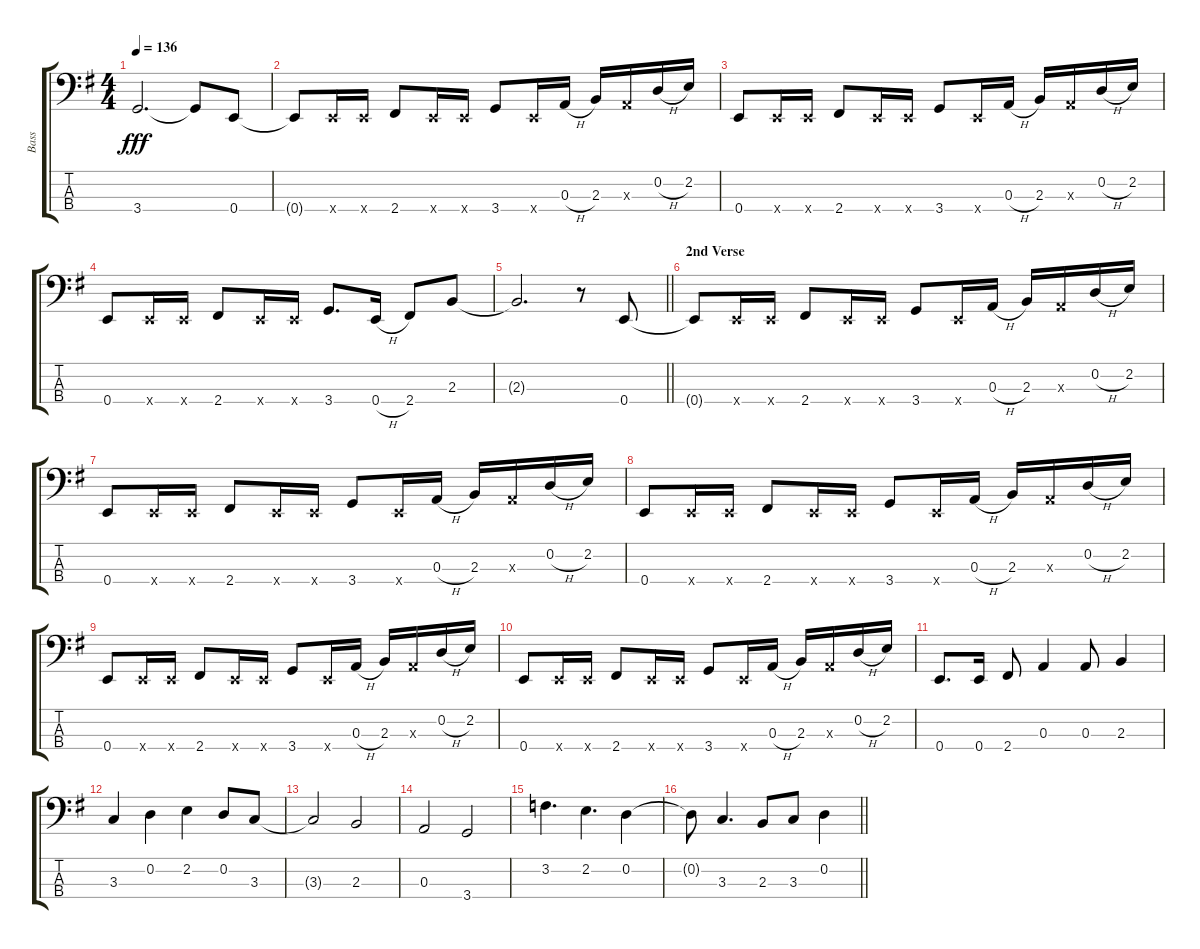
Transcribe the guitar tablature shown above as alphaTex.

\track ("Bass" "Bass") {instrument electricbassfinger}
\staff {score tabs}
\tuning (G2 D2 A1 E1) {hide}
\ts (4 4)
\tempo 136
\clef f4
\ks g
3.4{t}.2{d dy fff} 3.4{t}.8 0.4.8 |
0.4{t}.8 0.4{x}.16 0.4{x}.16 2.4.8 0.4{x}.16 0.4{x}.16 3.4.8 0.4{x}.16 0.3{h}.16 2.3.16 0.3{x}.16 0.2{h}.16 2.2.16 |
0.4.8 0.4{x}.16 0.4{x}.16 2.4.8 0.4{x}.16 0.4{x}.16 3.4.8 0.4{x}.16 0.3{h}.16 2.3.16 0.3{x}.16 0.2{h}.16 2.2.16 |
0.4.8 0.4{x}.16 0.4{x}.16 2.4.8 0.4{x}.16 0.4{x}.16 3.4.8{d} 0.4{h}.16 2.4.8 2.3.8 |
\barLineRight lightlight
2.3{t}.2{d} r.8 0.4.8 |
\section ("" "2nd Verse")
0.4{t}.8 0.4{x}.16 0.4{x}.16 2.4.8 0.4{x}.16 0.4{x}.16 3.4.8 0.4{x}.16 0.3{h}.16 2.3.16 0.3{x}.16 0.2{h}.16 2.2.16 |
0.4.8 0.4{x}.16 0.4{x}.16 2.4.8 0.4{x}.16 0.4{x}.16 3.4.8 0.4{x}.16 0.3{h}.16 2.3.16 0.3{x}.16 0.2{h}.16 2.2.16 |
0.4.8 0.4{x}.16 0.4{x}.16 2.4.8 0.4{x}.16 0.4{x}.16 3.4.8 0.4{x}.16 0.3{h}.16 2.3.16 0.3{x}.16 0.2{h}.16 2.2.16 |
0.4.8 0.4{x}.16 0.4{x}.16 2.4.8 0.4{x}.16 0.4{x}.16 3.4.8 0.4{x}.16 0.3{h}.16 2.3.16 0.3{x}.16 0.2{h}.16 2.2.16 |
0.4.8 0.4{x}.16 0.4{x}.16 2.4.8 0.4{x}.16 0.4{x}.16 3.4.8 0.4{x}.16 0.3{h}.16 2.3.16 0.3{x}.16 0.2{h}.16 2.2.16 |
0.4.8{d} 0.4.16 2.4.8 0.3.4 0.3.8 2.3.4 |
3.3.4 0.2.4 2.2.4 0.2.8 3.3.8 |
3.3{t}.2 2.3.2 |
0.3.2 3.4.2 |
3.2.4{d} 2.2.4{d} 0.2.4 |
\barLineRight lightlight
0.2{t}.8 3.3.4{d} 2.3.8 3.3.8 0.2.4
